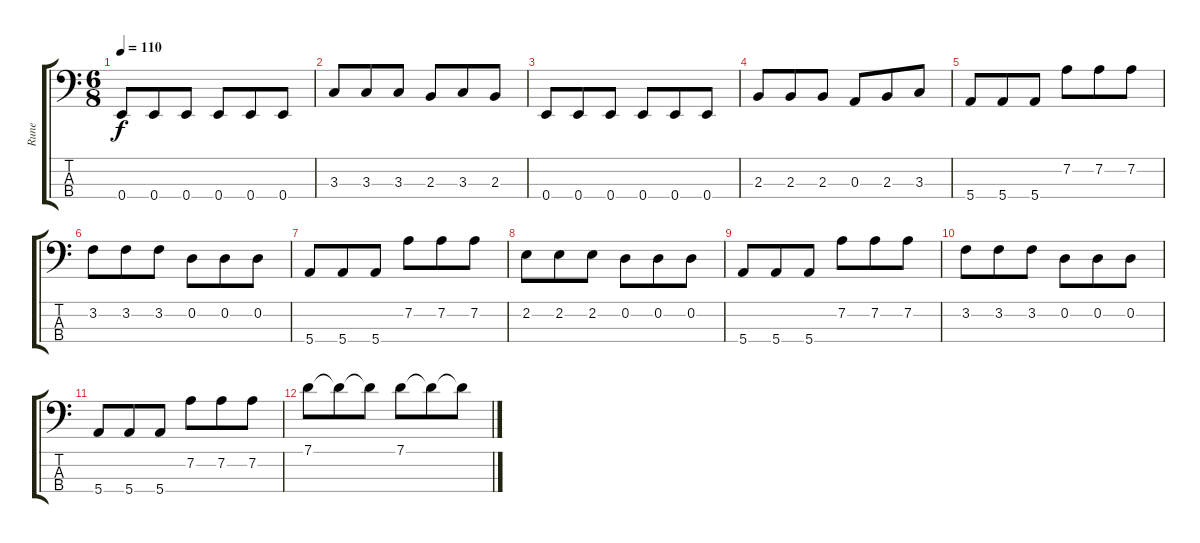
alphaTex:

\track ("Rune" "Rune") {instrument electricbassfinger}
\staff {score tabs}
\tuning (G2 D2 A1 E1) {hide}
\ts (6 8)
\tempo 110
\clef f4
\ks c
0.4.8{dy f} 0.4.8 0.4.8 0.4.8 0.4.8 0.4.8 |
3.3.8 3.3.8 3.3.8 2.3.8 3.3.8 2.3.8 |
0.4.8 0.4.8 0.4.8 0.4.8 0.4.8 0.4.8 |
2.3.8 2.3.8 2.3.8 0.3.8 2.3.8 3.3.8 |
5.4.8 5.4.8 5.4.8 7.2.8 7.2.8 7.2.8 |
3.2.8 3.2.8 3.2.8 0.2.8 0.2.8 0.2.8 |
5.4.8 5.4.8 5.4.8 7.2.8 7.2.8 7.2.8 |
2.2.8 2.2.8 2.2.8 0.2.8 0.2.8 0.2.8 |
5.4.8 5.4.8 5.4.8 7.2.8 7.2.8 7.2.8 |
3.2.8 3.2.8 3.2.8 0.2.8 0.2.8 0.2.8 |
5.4.8 5.4.8 5.4.8 7.2.8 7.2.8 7.2.8 |
7.1.8 7.1{t}.8 7.1{t}.8 7.1.8 7.1{t}.8 7.1{t}.8
